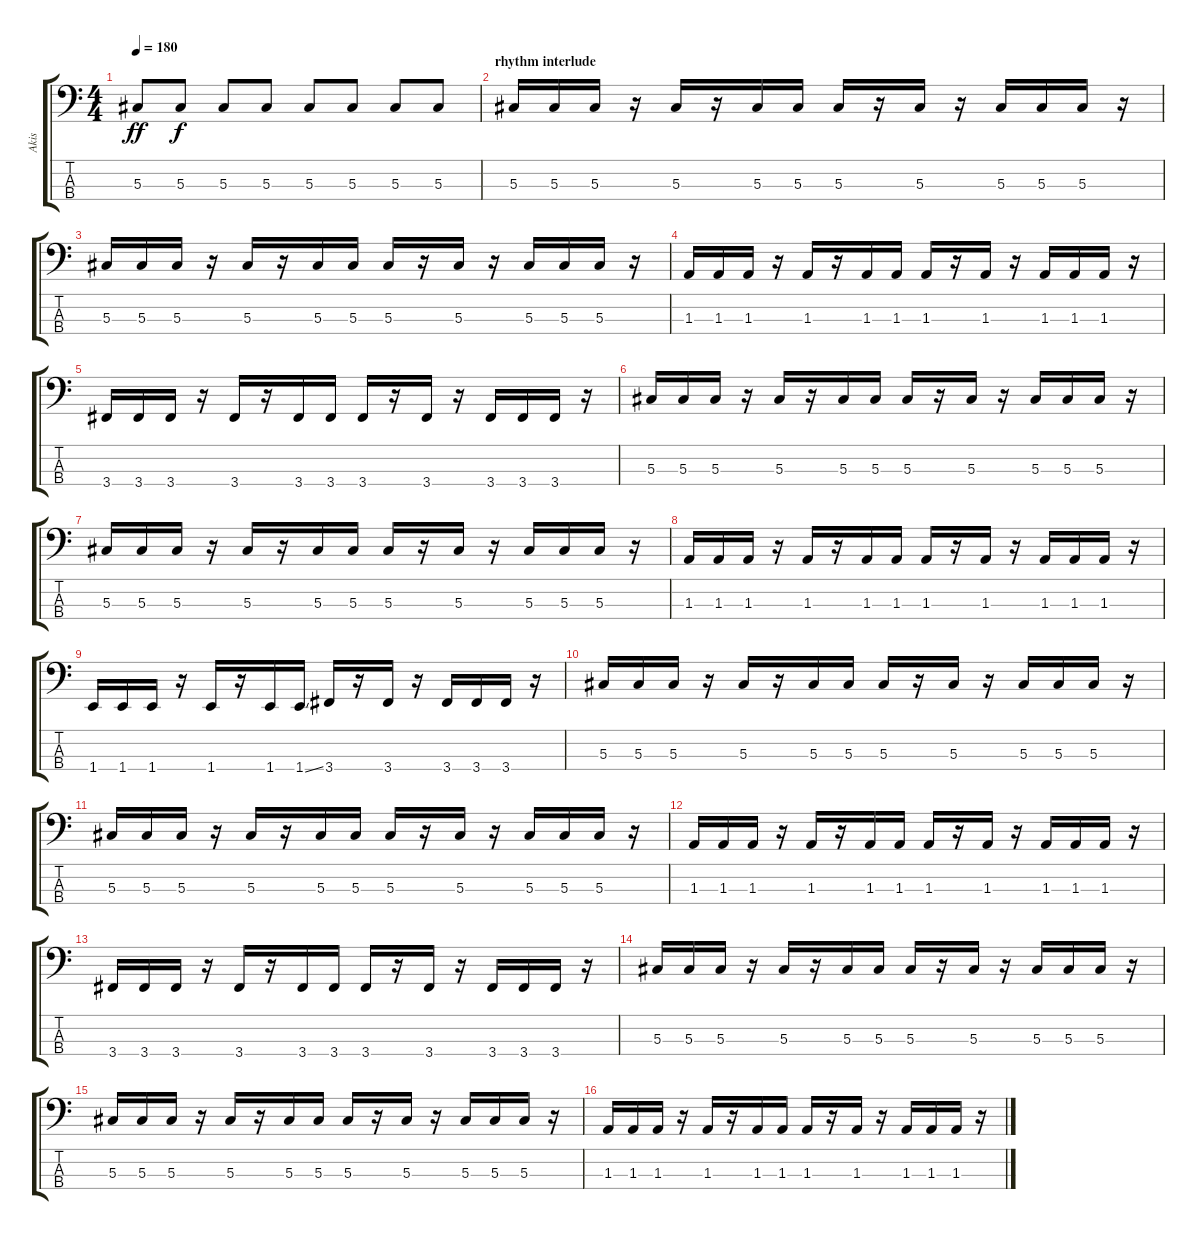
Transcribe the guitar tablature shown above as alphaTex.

\track ("Akis" "Akis") {instrument electricbassfinger}
\staff {score tabs}
\tuning (Gb2 Db2 Ab1 Eb1) {hide}
\ts (4 4)
\tempo 180
\clef f4
\ks c
5.3.8{dy ff} 5.3.8{dy f} 5.3.8 5.3.8 5.3.8 5.3.8 5.3.8 5.3.8 |
\section ("" "rhythm interlude")
5.3.16 5.3.16 5.3.16 r.16 5.3.16 r.16 5.3.16 5.3.16 5.3.16 r.16 5.3.16 r.16 5.3.16 5.3.16 5.3.16 r.16 |
5.3.16 5.3.16 5.3.16 r.16 5.3.16 r.16 5.3.16 5.3.16 5.3.16 r.16 5.3.16 r.16 5.3.16 5.3.16 5.3.16 r.16 |
1.3.16 1.3.16 1.3.16 r.16 1.3.16 r.16 1.3.16 1.3.16 1.3.16 r.16 1.3.16 r.16 1.3.16 1.3.16 1.3.16 r.16 |
3.4.16 3.4.16 3.4.16 r.16 3.4.16 r.16 3.4.16 3.4.16 3.4.16 r.16 3.4.16 r.16 3.4.16 3.4.16 3.4.16 r.16 |
5.3.16 5.3.16 5.3.16 r.16 5.3.16 r.16 5.3.16 5.3.16 5.3.16 r.16 5.3.16 r.16 5.3.16 5.3.16 5.3.16 r.16 |
5.3.16 5.3.16 5.3.16 r.16 5.3.16 r.16 5.3.16 5.3.16 5.3.16 r.16 5.3.16 r.16 5.3.16 5.3.16 5.3.16 r.16 |
1.3.16 1.3.16 1.3.16 r.16 1.3.16 r.16 1.3.16 1.3.16 1.3.16 r.16 1.3.16 r.16 1.3.16 1.3.16 1.3.16 r.16 |
1.4.16 1.4.16 1.4.16 r.16 1.4.16 r.16 1.4.16 1.4{ss}.16 3.4.16 r.16 3.4.16 r.16 3.4.16 3.4.16 3.4.16 r.16 |
5.3.16 5.3.16 5.3.16 r.16 5.3.16 r.16 5.3.16 5.3.16 5.3.16 r.16 5.3.16 r.16 5.3.16 5.3.16 5.3.16 r.16 |
5.3.16 5.3.16 5.3.16 r.16 5.3.16 r.16 5.3.16 5.3.16 5.3.16 r.16 5.3.16 r.16 5.3.16 5.3.16 5.3.16 r.16 |
1.3.16 1.3.16 1.3.16 r.16 1.3.16 r.16 1.3.16 1.3.16 1.3.16 r.16 1.3.16 r.16 1.3.16 1.3.16 1.3.16 r.16 |
3.4.16 3.4.16 3.4.16 r.16 3.4.16 r.16 3.4.16 3.4.16 3.4.16 r.16 3.4.16 r.16 3.4.16 3.4.16 3.4.16 r.16 |
5.3.16 5.3.16 5.3.16 r.16 5.3.16 r.16 5.3.16 5.3.16 5.3.16 r.16 5.3.16 r.16 5.3.16 5.3.16 5.3.16 r.16 |
5.3.16 5.3.16 5.3.16 r.16 5.3.16 r.16 5.3.16 5.3.16 5.3.16 r.16 5.3.16 r.16 5.3.16 5.3.16 5.3.16 r.16 |
1.3.16 1.3.16 1.3.16 r.16 1.3.16 r.16 1.3.16 1.3.16 1.3.16 r.16 1.3.16 r.16 1.3.16 1.3.16 1.3.16 r.16
